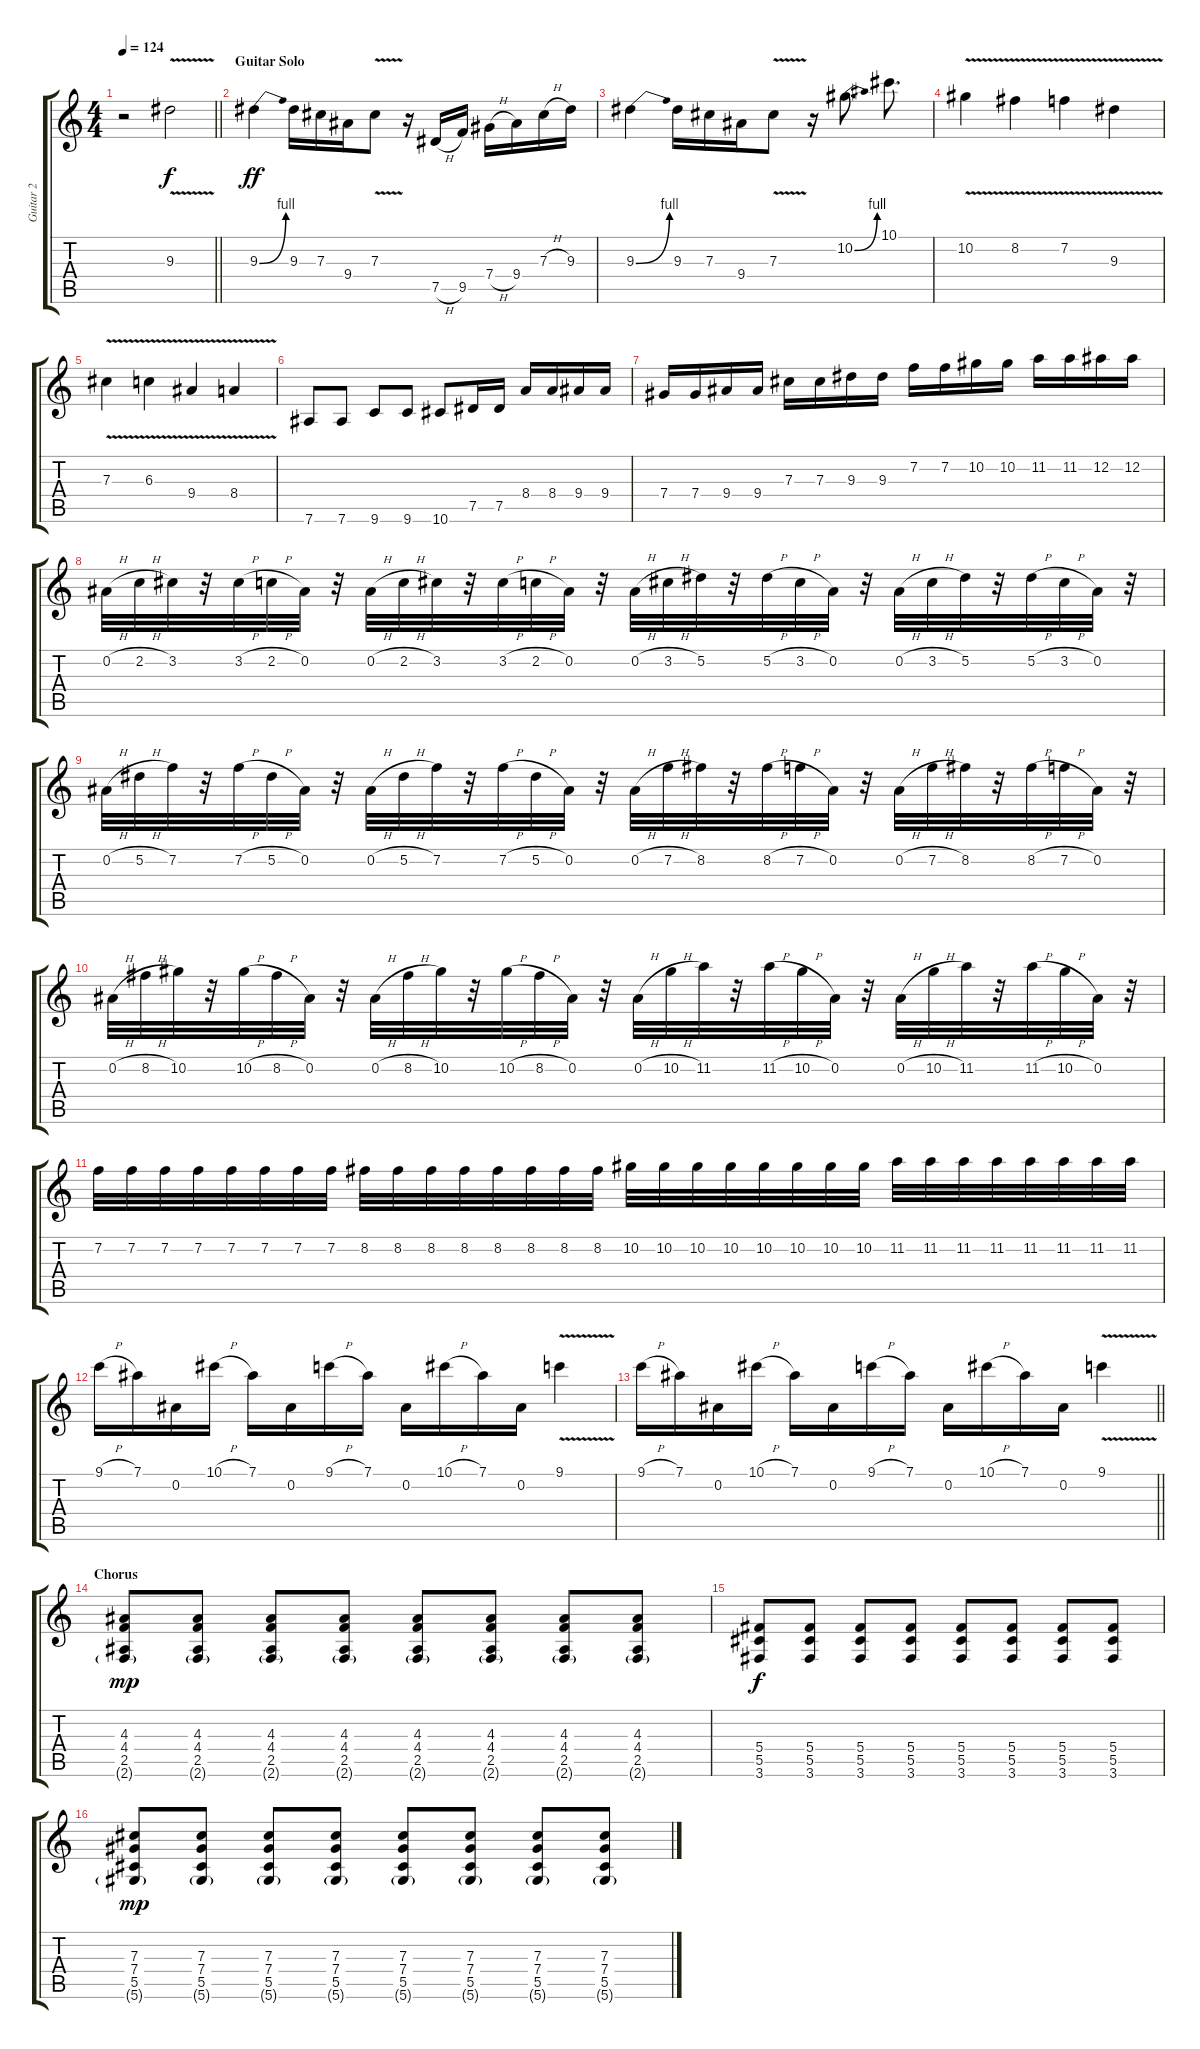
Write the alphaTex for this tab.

\track ("Guitar 2" "Guitar 2") {instrument distortionguitar}
\staff {score tabs}
\tuning (Eb4 Bb3 Gb3 Db3 Ab2 Eb2) {hide}
\ts (4 4)
\tempo 124
\clef g2
\barLineRight lightlight
\ks c
r.2{dy f} 9.3{v}.2 |
\section ("" "Guitar Solo")
9.3{be (bend 0 0 60 4)}.4{dy ff volume 16} 9.3.16 7.3.16 9.4.16 7.3{v}.8 r.16 7.5{h}.16 9.5.16 7.4{h}.16 9.4.16 7.3{h}.16 9.3.16 |
9.3{be (bend 0 0 60 4)}.4 9.3.16 7.3.16 9.4.16 7.3{v}.8 r.16 10.2{be (bend 0 0 60 4)}.8{d} 10.1.8{d} |
10.2{v}.4 8.2{v}.4 7.2{v}.4 9.3{v}.4 |
7.3{v}.4 6.3{v}.4 9.4{v}.4 8.4{v}.4 |
7.6.8 7.6.8 9.6.8 9.6.8 10.6.8 7.5.16 7.5.16 8.4.16 8.4.16 9.4.16 9.4.16 |
7.4.16 7.4.16 9.4.16 9.4.16 7.3.16 7.3.16 9.3.16 9.3.16 7.2.16 7.2.16 10.2.16 10.2.16 11.2.16 11.2.16 12.2.16 12.2.16 |
0.2{h}.32 2.2{h}.32 3.2.32 r.32 3.2{h}.32 2.2{h}.32 0.2.32 r.32 0.2{h}.32 2.2{h}.32 3.2.32 r.32 3.2{h}.32 2.2{h}.32 0.2.32 r.32 0.2{h}.32 3.2{h}.32 5.2.32 r.32 5.2{h}.32 3.2{h}.32 0.2.32 r.32 0.2{h}.32 3.2{h}.32 5.2.32 r.32 5.2{h}.32 3.2{h}.32 0.2.32 r.32 |
0.2{h}.32 5.2{h}.32 7.2.32 r.32 7.2{h}.32 5.2{h}.32 0.2.32 r.32 0.2{h}.32 5.2{h}.32 7.2.32 r.32 7.2{h}.32 5.2{h}.32 0.2.32 r.32 0.2{h}.32 7.2{h}.32 8.2.32 r.32 8.2{h}.32 7.2{h}.32 0.2.32 r.32 0.2{h}.32 7.2{h}.32 8.2.32 r.32 8.2{h}.32 7.2{h}.32 0.2.32 r.32 |
0.2{h}.32 8.2{h}.32 10.2.32 r.32 10.2{h}.32 8.2{h}.32 0.2.32 r.32 0.2{h}.32 8.2{h}.32 10.2.32 r.32 10.2{h}.32 8.2{h}.32 0.2.32 r.32 0.2{h}.32 10.2{h}.32 11.2.32 r.32 11.2{h}.32 10.2{h}.32 0.2.32 r.32 0.2{h}.32 10.2{h}.32 11.2.32 r.32 11.2{h}.32 10.2{h}.32 0.2.32 r.32 |
7.2.32 7.2.32 7.2.32 7.2.32 7.2.32 7.2.32 7.2.32 7.2.32 8.2.32 8.2.32 8.2.32 8.2.32 8.2.32 8.2.32 8.2.32 8.2.32 10.2.32 10.2.32 10.2.32 10.2.32 10.2.32 10.2.32 10.2.32 10.2.32 11.2.32 11.2.32 11.2.32 11.2.32 11.2.32 11.2.32 11.2.32 11.2.32 |
9.1{h}.16 7.1.16 0.2.16 10.1{h}.16 7.1.16 0.2.16 9.1{h}.16 7.1.16 0.2.16 10.1{h}.16 7.1.16 0.2.16 9.1{v}.4 |
\barLineRight lightlight
9.1{h}.16 7.1.16 0.2.16 10.1{h}.16 7.1.16 0.2.16 9.1{h}.16 7.1.16 0.2.16 10.1{h}.16 7.1.16 0.2.16 9.1{v}.4 |
\section ("" "Chorus")
(4.3 4.4 2.5 2.6{g}).8{dy mp volume 13} (4.3 4.4 2.5 2.6{g}).8 (4.3 4.4 2.5 2.6{g}).8 (4.3 4.4 2.5 2.6{g}).8 (4.3 4.4 2.5 2.6{g}).8 (4.3 4.4 2.5 2.6{g}).8 (4.3 4.4 2.5 2.6{g}).8 (4.3 4.4 2.5 2.6{g}).8 |
(5.4 5.5 3.6).8{dy f} (5.4 5.5 3.6).8 (5.4 5.5 3.6).8 (5.4 5.5 3.6).8 (5.4 5.5 3.6).8 (5.4 5.5 3.6).8 (5.4 5.5 3.6).8 (5.4 5.5 3.6).8 |
(7.3 7.4 5.5 5.6{g}).8{dy mp} (7.3 7.4 5.5 5.6{g}).8 (7.3 7.4 5.5 5.6{g}).8 (7.3 7.4 5.5 5.6{g}).8 (7.3 7.4 5.5 5.6{g}).8 (7.3 7.4 5.5 5.6{g}).8 (7.3 7.4 5.5 5.6{g}).8 (7.3 7.4 5.5 5.6{g}).8
